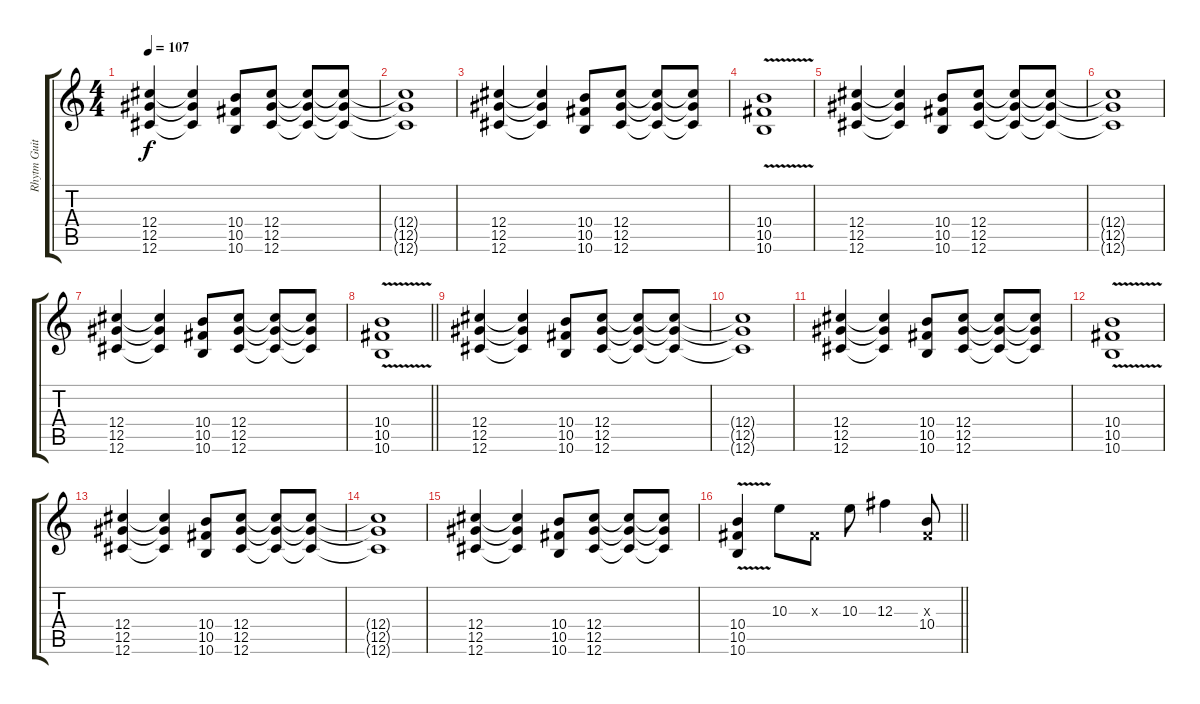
\track ("Rhytm Guitar" "Rhytm Guit") {instrument distortionguitar}
\staff {score tabs}
\tuning (Eb4 Bb3 Gb3 Db3 Ab2 Db2) {hide}
\ts (4 4)
\tempo 107
\clef g2
\ks c
(12.4 12.5 12.6).4{dy f} (12.4{t} 12.5{t} 12.6{t}).4 (10.4 10.5 10.6).8 (12.4 12.5 12.6).8 (12.4{t} 12.5{t} 12.6{t}).8 (12.4{t} 12.5{t} 12.6{t}).8 |
(12.4{t} 12.5{t} 12.6{t}).1 |
(12.4 12.5 12.6).4 (12.4{t} 12.5{t} 12.6{t}).4 (10.4 10.5 10.6).8 (12.4 12.5 12.6).8 (12.4{t} 12.5{t} 12.6{t}).8 (12.4{t} 12.5{t} 12.6{t}).8 |
(10.4{v} 10.5 10.6).1 |
(12.4 12.5 12.6).4 (12.4{t} 12.5{t} 12.6{t}).4 (10.4 10.5 10.6).8 (12.4 12.5 12.6).8 (12.4{t} 12.5{t} 12.6{t}).8 (12.4{t} 12.5{t} 12.6{t}).8 |
(12.4{t} 12.5{t} 12.6{t}).1 |
(12.4 12.5 12.6).4 (12.4{t} 12.5{t} 12.6{t}).4 (10.4 10.5 10.6).8 (12.4 12.5 12.6).8 (12.4{t} 12.5{t} 12.6{t}).8 (12.4{t} 12.5{t} 12.6{t}).8 |
\barLineRight lightlight
(10.4{v} 10.5 10.6).1 |
(12.4 12.5 12.6).4{volume 16} (12.4{t} 12.5{t} 12.6{t}).4 (10.4 10.5 10.6).8 (12.4 12.5 12.6).8 (12.4{t} 12.5{t} 12.6{t}).8 (12.4{t} 12.5{t} 12.6{t}).8 |
(12.4{t} 12.5{t} 12.6{t}).1 |
(12.4 12.5 12.6).4 (12.4{t} 12.5{t} 12.6{t}).4 (10.4 10.5 10.6).8 (12.4 12.5 12.6).8 (12.4{t} 12.5{t} 12.6{t}).8 (12.4{t} 12.5{t} 12.6{t}).8 |
(10.4{v} 10.5 10.6).1 |
(12.4 12.5 12.6).4 (12.4{t} 12.5{t} 12.6{t}).4 (10.4 10.5 10.6).8 (12.4 12.5 12.6).8 (12.4{t} 12.5{t} 12.6{t}).8 (12.4{t} 12.5{t} 12.6{t}).8 |
(12.4{t} 12.5{t} 12.6{t}).1 |
(12.4 12.5 12.6).4 (12.4{t} 12.5{t} 12.6{t}).4 (10.4 10.5 10.6).8 (12.4 12.5 12.6).8 (12.4{t} 12.5{t} 12.6{t}).8 (12.4{t} 12.5{t} 12.6{t}).8 |
\barLineRight lightlight
(10.4{v} 10.5 10.6).4 10.3.8 0.3{x}.8 10.3.8 12.3.4 (0.3{x} 10.4).8
